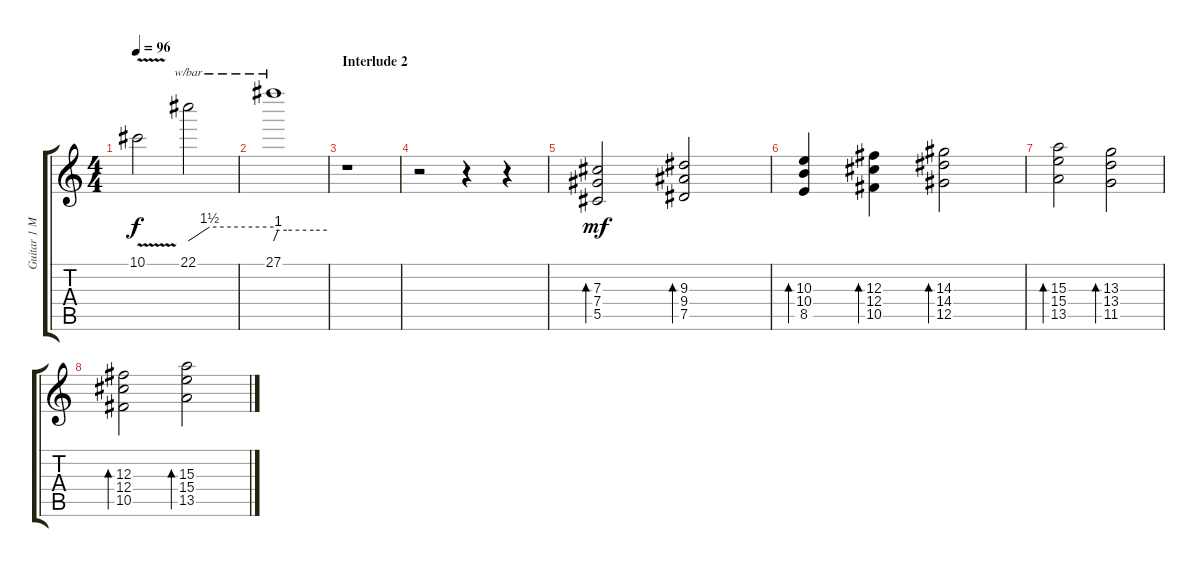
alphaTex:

\track ("Guitar 1 Mattias \"IA\" Eklundh" "Guitar 1 M") {instrument distortionguitar}
\staff {score tabs}
\tuning (Eb4 Bb3 Gb3 Db3 Ab2 Db2) {hide}
\ts (4 4)
\tempo 96
\clef g2
\ks c
10.1{v}.2{dy f} 22.1.2{tbe (custom default 0 0 15 6 30 6 45 6 60 6)} |
27.1.1{tbe (custom default 0 0 5 4 15 4 45 4 60 4)} |
\section ("" "Interlude 2")
r.1 |
r.2 r.4 r.4 |
(7.3 7.4 5.5).2{bd 60 dy mf} (9.3 9.4 7.5).2{bd 60} |
(10.3 10.4 8.5).4{bd 60} (12.3 12.4 10.5).4{bd 60} (14.3 14.4 12.5).2{bd 60} |
(15.3 15.4 13.5).2{bd 60} (13.3 13.4 11.5).2{bd 60} |
(12.3 12.4 10.5).2{bd 60} (15.3 15.4 13.5).2{bd 60}
